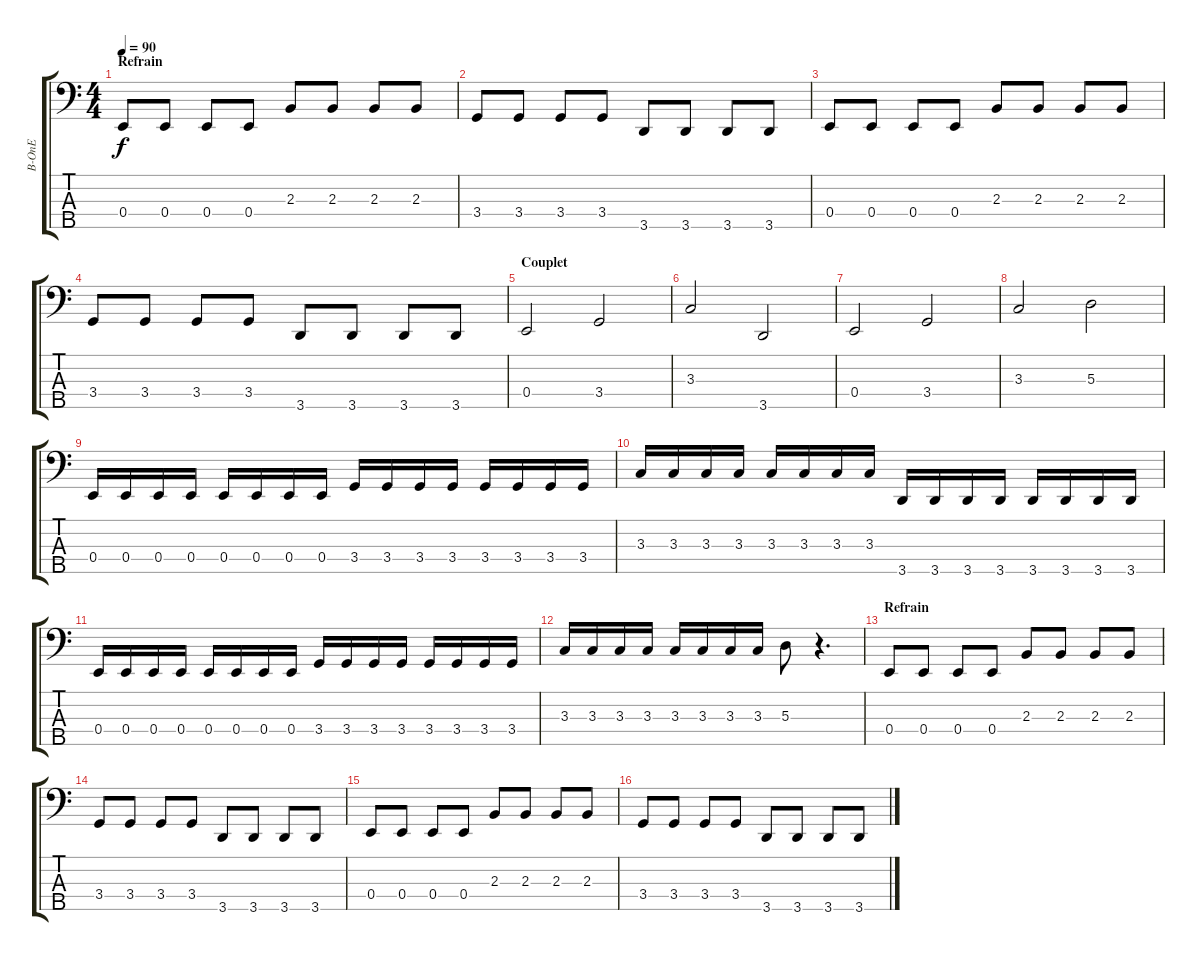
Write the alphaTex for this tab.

\track ("B-OnE" "B-OnE") {instrument electricbasspick}
\staff {score tabs}
\tuning (G2 D2 A1 E1 B0) {hide}
\ts (4 4)
\section ("" "Refrain")
\tempo 90
\clef f4
\ks c
0.4.8{dy f} 0.4.8 0.4.8 0.4.8 2.3.8 2.3.8 2.3.8 2.3.8 |
3.4.8 3.4.8 3.4.8 3.4.8 3.5.8 3.5.8 3.5.8 3.5.8 |
0.4.8 0.4.8 0.4.8 0.4.8 2.3.8 2.3.8 2.3.8 2.3.8 |
3.4.8 3.4.8 3.4.8 3.4.8 3.5.8 3.5.8 3.5.8 3.5.8 |
\section ("" "Couplet")
0.4.2 3.4.2 |
3.3.2 3.5.2 |
0.4.2 3.4.2 |
3.3.2 5.3.2 |
0.4.16 0.4.16 0.4.16 0.4.16 0.4.16 0.4.16 0.4.16 0.4.16 3.4.16 3.4.16 3.4.16 3.4.16 3.4.16 3.4.16 3.4.16 3.4.16 |
3.3.16 3.3.16 3.3.16 3.3.16 3.3.16 3.3.16 3.3.16 3.3.16 3.5.16 3.5.16 3.5.16 3.5.16 3.5.16 3.5.16 3.5.16 3.5.16 |
0.4.16 0.4.16 0.4.16 0.4.16 0.4.16 0.4.16 0.4.16 0.4.16 3.4.16 3.4.16 3.4.16 3.4.16 3.4.16 3.4.16 3.4.16 3.4.16 |
3.3.16 3.3.16 3.3.16 3.3.16 3.3.16 3.3.16 3.3.16 3.3.16 5.3.8 r.4{d} |
\section ("" "Refrain")
0.4.8 0.4.8 0.4.8 0.4.8 2.3.8 2.3.8 2.3.8 2.3.8 |
3.4.8 3.4.8 3.4.8 3.4.8 3.5.8 3.5.8 3.5.8 3.5.8 |
0.4.8 0.4.8 0.4.8 0.4.8 2.3.8 2.3.8 2.3.8 2.3.8 |
3.4.8 3.4.8 3.4.8 3.4.8 3.5.8 3.5.8 3.5.8 3.5.8
